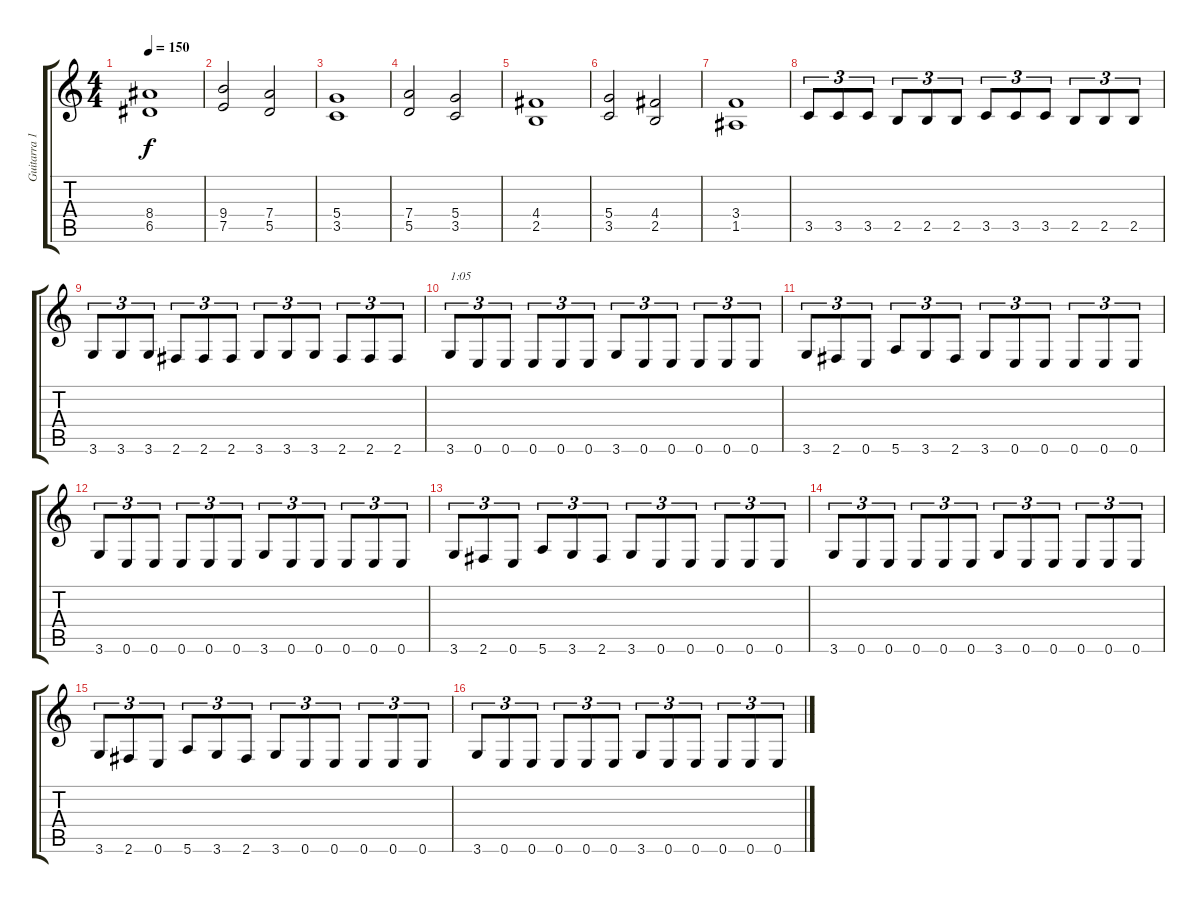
\track ("Guitarra 1" "Guitarra 1") {instrument distortionguitar}
\staff {score tabs}
\tuning (E4 B3 G3 D3 A2 E2) {hide}
\ts (4 4)
\tempo 150
\clef g2
\ks c
(8.4 6.5).1{dy f} |
(9.4 7.5).2 (7.4 5.5).2 |
(5.4 3.5).1 |
(7.4 5.5).2 (5.4 3.5).2 |
(4.4 2.5).1 |
(5.4 3.5).2 (4.4 2.5).2 |
(3.4 1.5).1 |
3.5.8{tu (3 2)} 3.5.8{tu (3 2)} 3.5.8{tu (3 2)} 2.5.8{tu (3 2)} 2.5.8{tu (3 2)} 2.5.8{tu (3 2)} 3.5.8{tu (3 2)} 3.5.8{tu (3 2)} 3.5.8{tu (3 2)} 2.5.8{tu (3 2)} 2.5.8{tu (3 2)} 2.5.8{tu (3 2)} |
3.6.8{tu (3 2)} 3.6.8{tu (3 2)} 3.6.8{tu (3 2)} 2.6.8{tu (3 2)} 2.6.8{tu (3 2)} 2.6.8{tu (3 2)} 3.6.8{tu (3 2)} 3.6.8{tu (3 2)} 3.6.8{tu (3 2)} 2.6.8{tu (3 2)} 2.6.8{tu (3 2)} 2.6.8{tu (3 2)} |
3.6.8{tu (3 2) txt "1:05"} 0.6.8{tu (3 2)} 0.6.8{tu (3 2)} 0.6.8{tu (3 2)} 0.6.8{tu (3 2)} 0.6.8{tu (3 2)} 3.6.8{tu (3 2)} 0.6.8{tu (3 2)} 0.6.8{tu (3 2)} 0.6.8{tu (3 2)} 0.6.8{tu (3 2)} 0.6.8{tu (3 2)} |
3.6.8{tu (3 2)} 2.6.8{tu (3 2)} 0.6.8{tu (3 2)} 5.6.8{tu (3 2)} 3.6.8{tu (3 2)} 2.6.8{tu (3 2)} 3.6.8{tu (3 2)} 0.6.8{tu (3 2)} 0.6.8{tu (3 2)} 0.6.8{tu (3 2)} 0.6.8{tu (3 2)} 0.6.8{tu (3 2)} |
3.6.8{tu (3 2)} 0.6.8{tu (3 2)} 0.6.8{tu (3 2)} 0.6.8{tu (3 2)} 0.6.8{tu (3 2)} 0.6.8{tu (3 2)} 3.6.8{tu (3 2)} 0.6.8{tu (3 2)} 0.6.8{tu (3 2)} 0.6.8{tu (3 2)} 0.6.8{tu (3 2)} 0.6.8{tu (3 2)} |
3.6.8{tu (3 2)} 2.6.8{tu (3 2)} 0.6.8{tu (3 2)} 5.6.8{tu (3 2)} 3.6.8{tu (3 2)} 2.6.8{tu (3 2)} 3.6.8{tu (3 2)} 0.6.8{tu (3 2)} 0.6.8{tu (3 2)} 0.6.8{tu (3 2)} 0.6.8{tu (3 2)} 0.6.8{tu (3 2)} |
3.6.8{tu (3 2)} 0.6.8{tu (3 2)} 0.6.8{tu (3 2)} 0.6.8{tu (3 2)} 0.6.8{tu (3 2)} 0.6.8{tu (3 2)} 3.6.8{tu (3 2)} 0.6.8{tu (3 2)} 0.6.8{tu (3 2)} 0.6.8{tu (3 2)} 0.6.8{tu (3 2)} 0.6.8{tu (3 2)} |
3.6.8{tu (3 2)} 2.6.8{tu (3 2)} 0.6.8{tu (3 2)} 5.6.8{tu (3 2)} 3.6.8{tu (3 2)} 2.6.8{tu (3 2)} 3.6.8{tu (3 2)} 0.6.8{tu (3 2)} 0.6.8{tu (3 2)} 0.6.8{tu (3 2)} 0.6.8{tu (3 2)} 0.6.8{tu (3 2)} |
3.6.8{tu (3 2)} 0.6.8{tu (3 2)} 0.6.8{tu (3 2)} 0.6.8{tu (3 2)} 0.6.8{tu (3 2)} 0.6.8{tu (3 2)} 3.6.8{tu (3 2)} 0.6.8{tu (3 2)} 0.6.8{tu (3 2)} 0.6.8{tu (3 2)} 0.6.8{tu (3 2)} 0.6.8{tu (3 2)}
